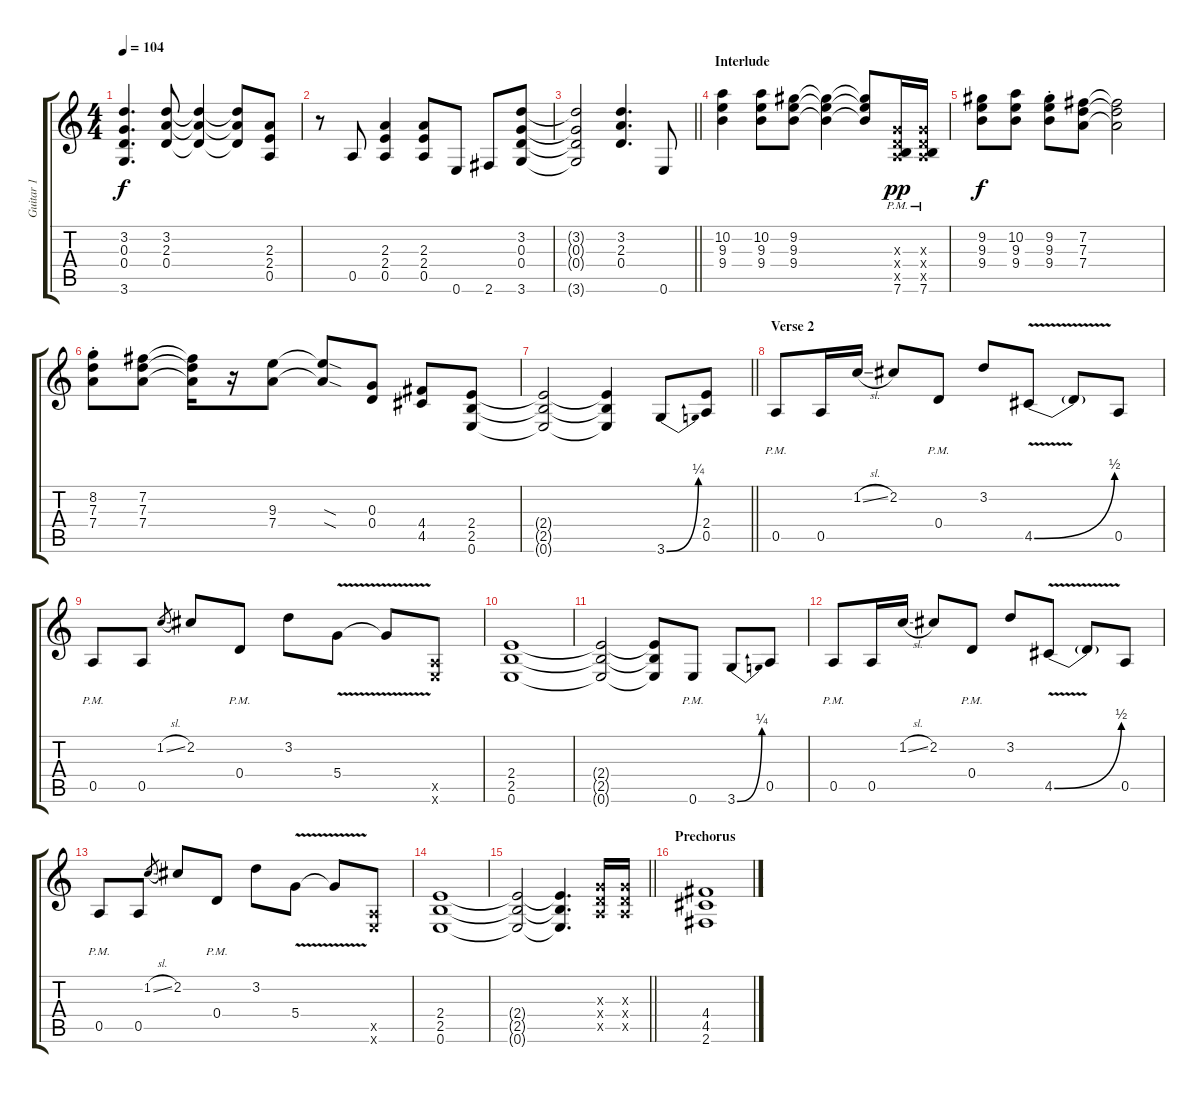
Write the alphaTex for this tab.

\track ("Guitar 1" "Guitar 1") {instrument overdrivenguitar}
\staff {score tabs}
\tuning (E4 B3 G3 D3 A2 E2) {hide}
\ts (4 4)
\tempo 104
\clef g2
\ks c
(3.2{t} 0.3{t} 0.4{t} 3.6{t}).4{d dy f} (3.2 2.3 0.4).8 (3.2{t} 2.3{t} 0.4{t}).4 (3.2{t} 2.3{t} 0.4{t}).8 (2.3 2.4 0.5).8 |
r.8 0.5.8 (2.3 2.4 0.5).4 (2.3 2.4 0.5).8 0.6.8 2.6.8 (3.2 0.3 0.4 3.6).8 |
\barLineRight lightlight
(3.2{t} 0.3{t} 0.4{t} 3.6{t}).2 (3.2 2.3 0.4).4{d} 0.6.8 |
\section ("" "Interlude")
(10.2 9.3 9.4).4 (10.2 9.3 9.4).8 (9.2 9.3 9.4).8 (9.2{t} 9.3{t} 9.4{t}).4 (9.2{t} 9.3{t} 9.4{t}).8 (0.3{x} 0.4{x} 0.5{x} 7.6{pm}).16{dy pp} (0.3{x} 0.4{x} 0.5{x} 7.6{pm}).16 |
(9.2 9.3 9.4).8{dy f} (10.2 9.3 9.4).8 (9.2{st} 9.3{st} 9.4{st}).8 (7.2 7.3 7.4).8 (7.2{t} 7.3{t} 7.4{t}).2 |
(8.2{st} 7.3{st} 7.4{st}).8 (7.2 7.3 7.4).8 (7.2{t} 7.3{t} 7.4{t}).16 r.16 (9.3 7.4).8 (9.3{sod t} 7.4{sod t}).8 (0.3 0.4).8 (4.4 4.5).8 (2.4 2.5 0.6).8 |
\barLineRight lightlight
(2.4{t} 2.5{t} 0.6{t}).2 (2.4{t} 2.5{t} 0.6{t}).4 3.6{be (bend 0 0 60 1)}.8 (2.4 0.5).8 |
\section ("" "Verse 2")
0.5{pm}.8 0.5.16 1.2{sl}.16 2.2.8 0.4{pm}.8 3.2.8 4.5{be (bend 0 0 60 2) v}.8 4.5{t}.8 0.5.8 |
0.5{pm}.8 0.5.8 1.2{sl}.8{gr} 2.2.8 0.4{pm}.8 3.2.8 5.4{v}.8 5.4{t}.8 (0.5{x} 0.6{x}).8 |
(2.4 2.5 0.6).1 |
(2.4{t} 2.5{t} 0.6{t}).2 (2.4{t} 2.5{t} 0.6{t}).8 0.6{pm}.8 3.6{be (bend 0 0 60 1)}.8 0.5.8 |
0.5{pm}.8 0.5.16 1.2{sl}.16 2.2.8 0.4{pm}.8 3.2.8 4.5{be (bend 0 0 60 2) v}.8 4.5{t}.8 0.5.8 |
0.5{pm}.8 0.5.8 1.2{sl}.8{gr} 2.2.8 0.4{pm}.8 3.2.8 5.4{v}.8 5.4{t}.8 (0.5{x} 0.6{x}).8 |
(2.4 2.5 0.6).1 |
\barLineRight lightlight
(2.4{t} 2.5{t} 0.6{t}).2 (2.4{t} 2.5{t} 0.6{t}).4{d} (0.3{x} 0.4{x} 0.5{x}).16 (0.3{x} 0.4{x} 0.5{x}).16 |
\section ("" "Prechorus")
(4.4 4.5 2.6).1
